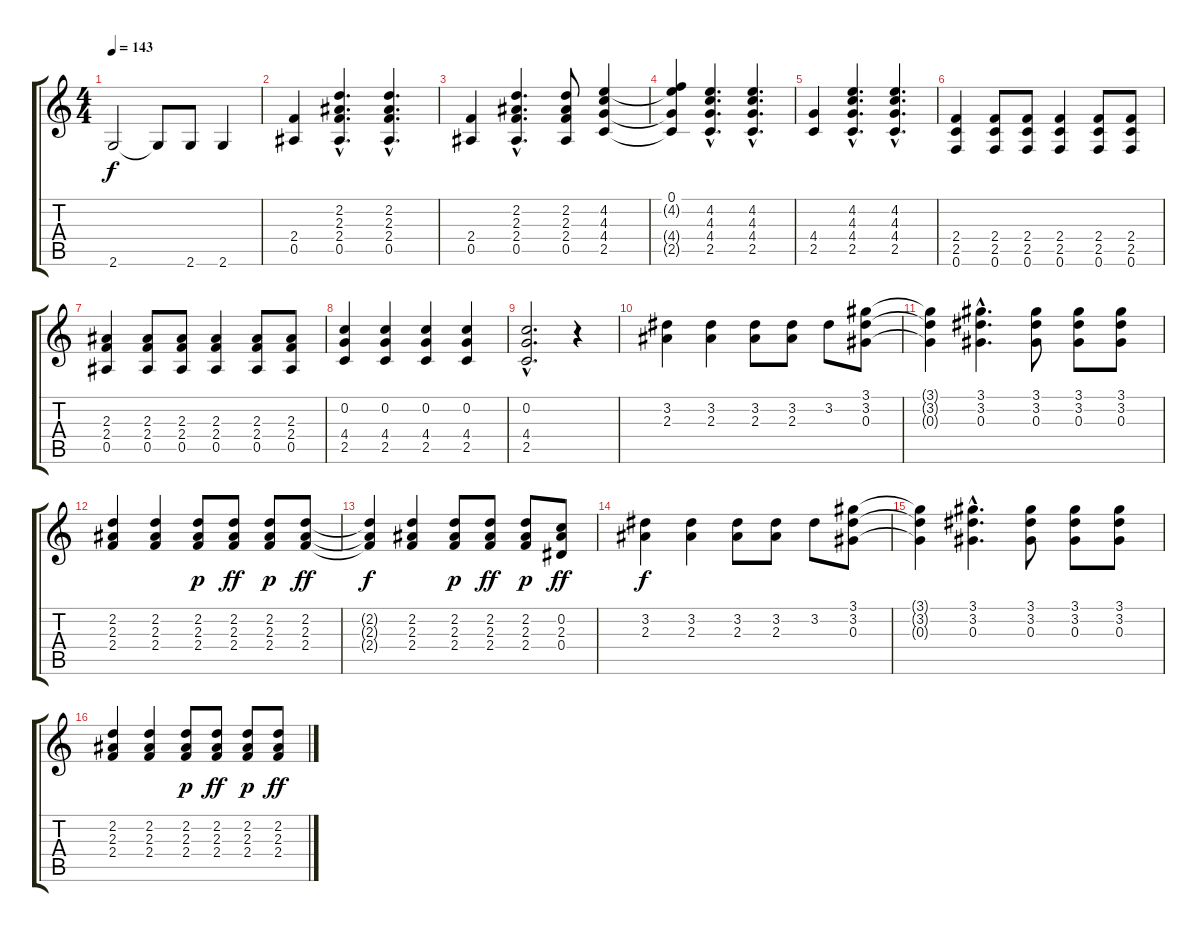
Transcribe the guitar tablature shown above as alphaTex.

\track "" {instrument electricguitarclean}
\staff {score tabs}
\tuning (F4 C4 Ab3 Eb3 Bb2 F2) {hide}
\ts (4 4)
\tempo 143
\clef g2
\ks c
2.6{t}.2{dy f} 2.6{t}.8 2.6.8 2.6.4 |
(2.4 0.5).4 (2.2{hac} 2.3{hac} 2.4{hac} 0.5{hac}).4{d} (2.2{hac} 2.3{hac} 2.4{hac} 0.5{hac}).4{d} |
(2.4 0.5).4 (2.2{hac} 2.3{hac} 2.4{hac} 0.5{hac}).4{d} (2.2 2.3 2.4 0.5).8 (4.2 4.3 4.4 2.5).4 |
(0.1 4.2{t} 4.4{t} 2.5{t}).4 (4.2{hac} 4.3{hac} 4.4{hac} 2.5{hac}).4{d} (4.2{hac} 4.3{hac} 4.4{hac} 2.5{hac}).4{d} |
(4.4 2.5).4 (4.2{hac} 4.3{hac} 4.4{hac} 2.5{hac}).4{d} (4.2{hac} 4.3{hac} 4.4{hac} 2.5{hac}).4{d} |
(2.4 2.5 0.6).4 (2.4 2.5 0.6).8 (2.4 2.5 0.6).8 (2.4 2.5 0.6).4 (2.4 2.5 0.6).8 (2.4 2.5 0.6).8 |
(2.3 2.4 0.5).4 (2.3 2.4 0.5).8 (2.3 2.4 0.5).8 (2.3 2.4 0.5).4 (2.3 2.4 0.5).8 (2.3 2.4 0.5).8 |
(0.2 4.4 2.5).4 (0.2 4.4 2.5).4 (0.2 4.4 2.5).4 (0.2 4.4 2.5).4 |
(0.2{hac} 4.4{hac} 2.5{hac}).2{d} r.4 |
(3.2 2.3).4 (3.2 2.3).4 (3.2 2.3).8 (3.2 2.3).8 3.2.8 (3.1 3.2 0.3).8 |
(3.1{t} 3.2{t} 0.3{t}).4 (3.1{hac} 3.2{hac} 0.3{hac}).4{d} (3.1 3.2 0.3).8 (3.1 3.2 0.3).8 (3.1 3.2 0.3).8 |
(2.2 2.3 2.4).4 (2.2 2.3 2.4).4 (2.2 2.3 2.4).8{dy p} (2.2 2.3 2.4).8{dy ff} (2.2 2.3 2.4).8{dy p} (2.2 2.3 2.4).8{dy ff} |
(2.2{t} 2.3{t} 2.4{t}).4{dy f} (2.2 2.3 2.4).4 (2.2 2.3 2.4).8{dy p} (2.2 2.3 2.4).8{dy ff} (2.2 2.3 2.4).8{dy p} (0.2 2.3 0.4).8{dy ff} |
(3.2 2.3).4{dy f} (3.2 2.3).4 (3.2 2.3).8 (3.2 2.3).8 3.2.8 (3.1 3.2 0.3).8 |
(3.1{t} 3.2{t} 0.3{t}).4 (3.1{hac} 3.2{hac} 0.3{hac}).4{d} (3.1 3.2 0.3).8 (3.1 3.2 0.3).8 (3.1 3.2 0.3).8 |
(2.2 2.3 2.4).4 (2.2 2.3 2.4).4 (2.2 2.3 2.4).8{dy p} (2.2 2.3 2.4).8{dy ff} (2.2 2.3 2.4).8{dy p} (2.2 2.3 2.4).8{dy ff}
